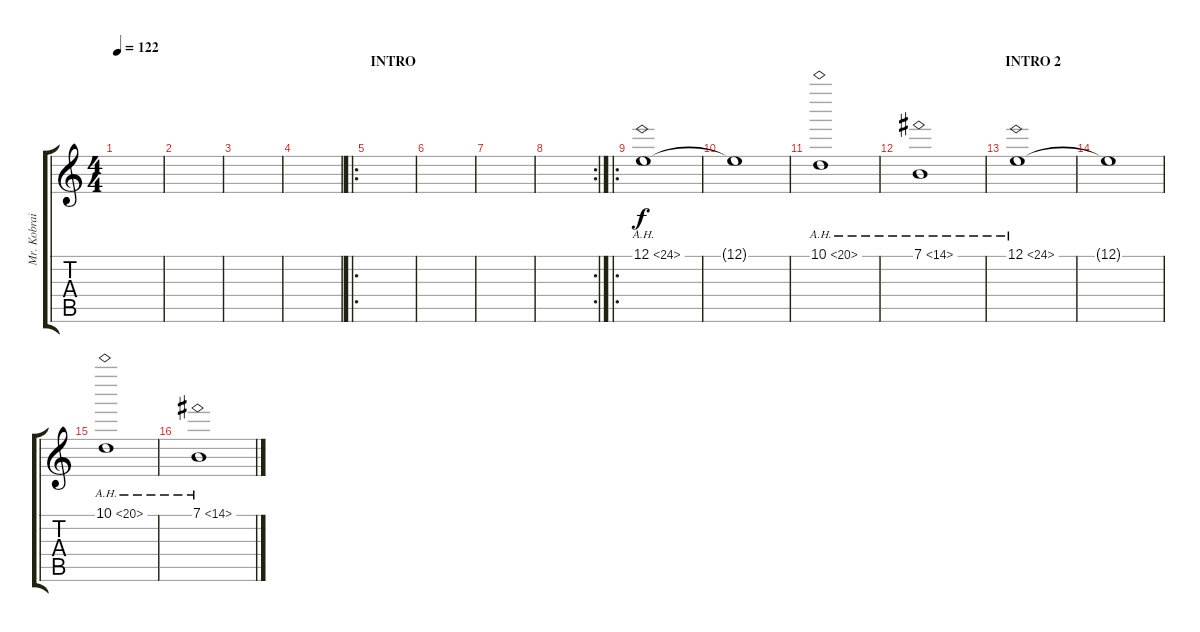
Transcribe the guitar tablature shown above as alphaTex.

\track ("Mr. Kobrain" "Mr. Kobrai") {instrument stringensemble1}
\staff {score tabs}
\tuning (E4 B3 G3 D3 A2 E2) {hide}
\ts (4 4)
\tempo 122
\clef g2
\ks c
|
|
|
|
\ro
\section ("" "INTRO")
|
|
|
\rc 2
|
\ro
12.1{ah 12}.1 |
12.1{t}.1 |
10.1{ah 10}.1 |
7.1{ah 7}.1 |
\section ("" "INTRO 2")
12.1{ah 12}.1 |
12.1{t}.1 |
10.1{ah 10}.1 |
7.1{ah 7}.1
